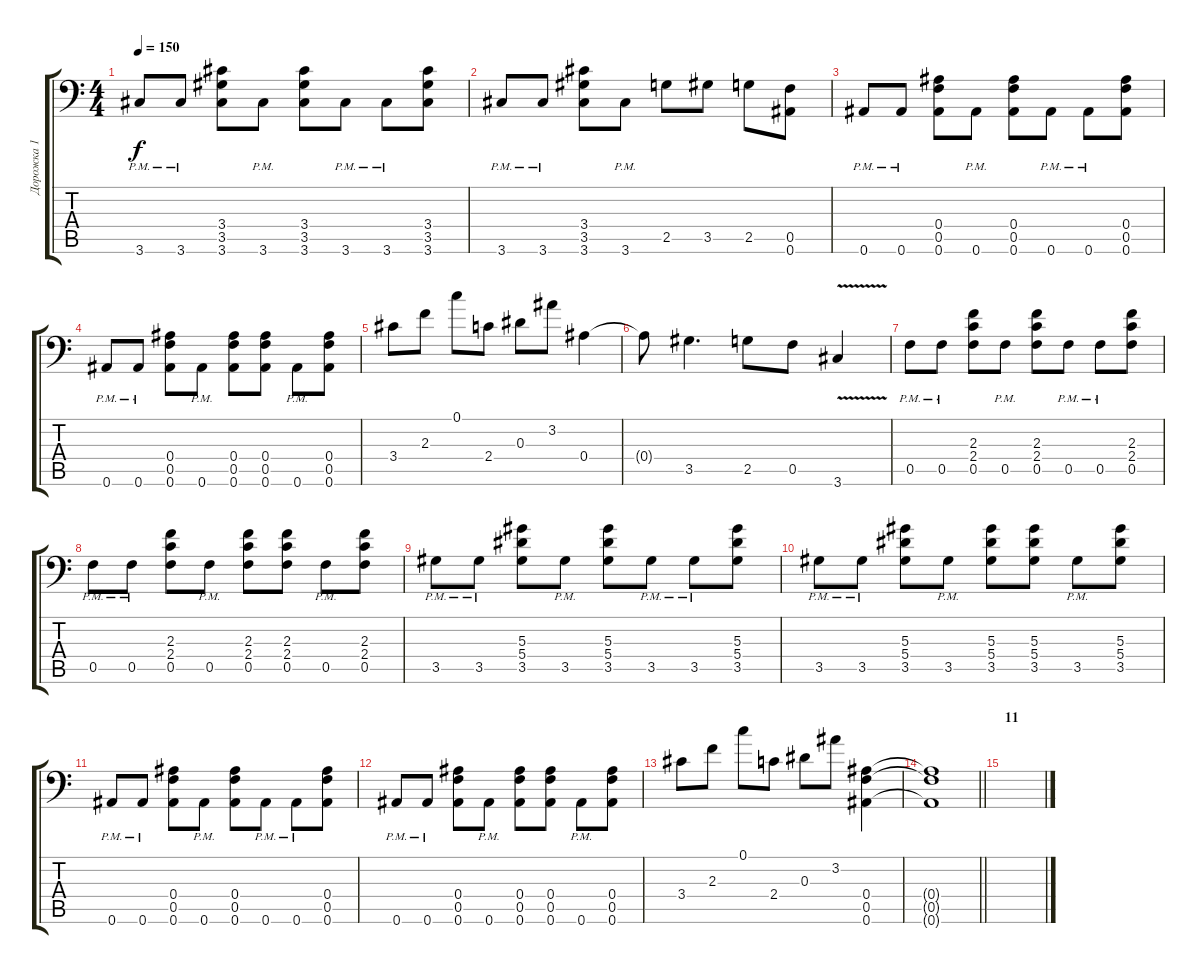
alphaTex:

\track ("Дорожка 1" "Дорожка 1") {instrument overdrivenguitar}
\staff {score tabs}
\tuning (C4 G3 Eb3 Bb2 F2 Bb1) {hide}
\ts (4 4)
\tempo 150
\clef f4
\ks c
3.6{pm}.8{dy f} 3.6{pm}.8 (3.4 3.5 3.6).8 3.6{pm}.8 (3.4 3.5 3.6).8 3.6{pm}.8 3.6{pm}.8 (3.4 3.5 3.6).8 |
3.6{pm}.8 3.6{pm}.8 (3.4 3.5 3.6).8 3.6{pm}.8 2.5.8 3.5.8 2.5.8 (0.5 0.6).8 |
0.6{pm}.8 0.6{pm}.8 (0.4 0.5 0.6).8 0.6{pm}.8 (0.4 0.5 0.6).8 0.6{pm}.8 0.6{pm}.8 (0.4 0.5 0.6).8 |
0.6{pm}.8 0.6{pm}.8 (0.4 0.5 0.6).8 0.6{pm}.8 (0.4 0.5 0.6).8 (0.4 0.5 0.6).8 0.6{pm}.8 (0.4 0.5 0.6).8 |
3.4.8 2.3.8 0.1.8 2.4.8 0.3.8 3.2.8 0.4.4 |
0.4{t}.8 3.5.4{d} 2.5.8 0.5.8 3.6{v}.4 |
0.5{pm}.8 0.5{pm}.8 (2.3 2.4 0.5).8 0.5{pm}.8 (2.3 2.4 0.5).8 0.5{pm}.8 0.5{pm}.8 (2.3 2.4 0.5).8 |
0.5{pm}.8 0.5{pm}.8 (2.3 2.4 0.5).8 0.5{pm}.8 (2.3 2.4 0.5).8 (2.3 2.4 0.5).8 0.5{pm}.8 (2.3 2.4 0.5).8 |
3.5{pm}.8 3.5{pm}.8 (5.3 5.4 3.5).8 3.5{pm}.8 (5.3 5.4 3.5).8 3.5{pm}.8 3.5{pm}.8 (5.3 5.4 3.5).8 |
3.5{pm}.8 3.5{pm}.8 (5.3 5.4 3.5).8 3.5{pm}.8 (5.3 5.4 3.5).8 (5.3 5.4 3.5).8 3.5{pm}.8 (5.3 5.4 3.5).8 |
0.6{pm}.8 0.6{pm}.8 (0.4 0.5 0.6).8 0.6{pm}.8 (0.4 0.5 0.6).8 0.6{pm}.8 0.6{pm}.8 (0.4 0.5 0.6).8 |
0.6{pm}.8 0.6{pm}.8 (0.4 0.5 0.6).8 0.6{pm}.8 (0.4 0.5 0.6).8 (0.4 0.5 0.6).8 0.6{pm}.8 (0.4 0.5 0.6).8 |
3.4.8 2.3.8 0.1.8 2.4.8 0.3.8 3.2.8 (0.4 0.5 0.6).4 |
\barLineRight lightlight
(0.4{t} 0.5{t} 0.6{t}).1 |
\section ("" "11")
